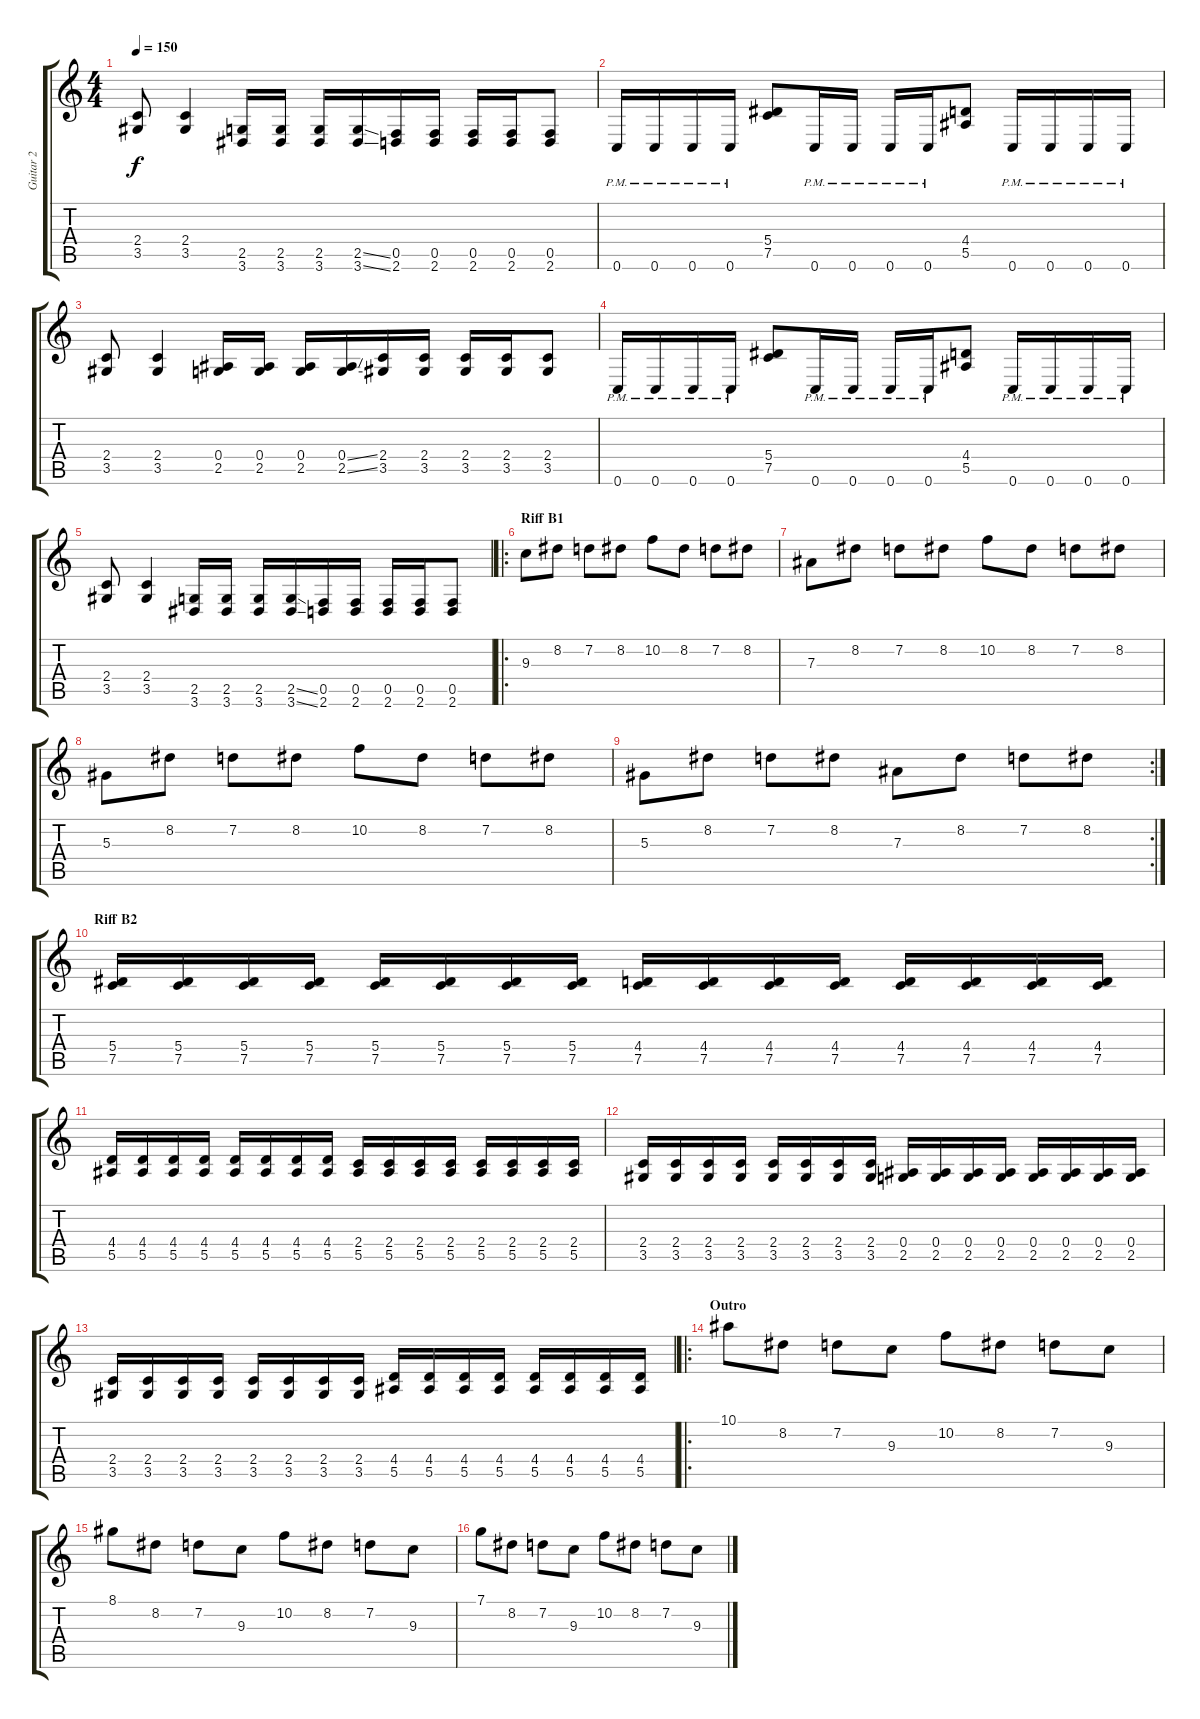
\track ("Guitar 2" "Guitar 2") {instrument distortionguitar}
\staff {score tabs}
\tuning (C4 G3 Eb3 Bb2 F2 C2) {hide}
\ts (4 4)
\tempo 150
\clef g2
\ks c
(2.4 3.5).8{dy f} (2.4 3.5).4 (2.5 3.6).16 (2.5 3.6).16 (2.5 3.6).16 (2.5{ss} 3.6{ss}).16 (0.5 2.6).16 (0.5 2.6).16 (0.5 2.6).16 (0.5 2.6).16 (0.5 2.6).8 |
0.6{pm}.16 0.6{pm}.16 0.6{pm}.16 0.6{pm}.16 (5.4 7.5).8 0.6{pm}.16 0.6{pm}.16 0.6{pm}.16 0.6{pm}.16 (4.4 5.5).8 0.6{pm}.16 0.6{pm}.16 0.6{pm}.16 0.6{pm}.16 |
(2.4 3.5).8 (2.4 3.5).4 (0.4 2.5).16 (0.4 2.5).16 (0.4 2.5).16 (0.4{ss} 2.5{ss}).16 (2.4 3.5).16 (2.4 3.5).16 (2.4 3.5).16 (2.4 3.5).16 (2.4 3.5).8 |
0.6{pm}.16 0.6{pm}.16 0.6{pm}.16 0.6{pm}.16 (5.4 7.5).8 0.6{pm}.16 0.6{pm}.16 0.6{pm}.16 0.6{pm}.16 (4.4 5.5).8 0.6{pm}.16 0.6{pm}.16 0.6{pm}.16 0.6{pm}.16 |
(2.4 3.5).8 (2.4 3.5).4 (2.5 3.6).16 (2.5 3.6).16 (2.5 3.6).16 (2.5{ss} 3.6{ss}).16 (0.5 2.6).16 (0.5 2.6).16 (0.5 2.6).16 (0.5 2.6).16 (0.5 2.6).8 |
\ro
\section ("" "Riff B1")
9.3.8 8.2.8 7.2.8 8.2.8 10.2.8 8.2.8 7.2.8 8.2.8 |
7.3.8 8.2.8 7.2.8 8.2.8 10.2.8 8.2.8 7.2.8 8.2.8 |
5.3.8 8.2.8 7.2.8 8.2.8 10.2.8 8.2.8 7.2.8 8.2.8 |
\rc 2
5.3.8 8.2.8 7.2.8 8.2.8 7.3.8 8.2.8 7.2.8 8.2.8 |
\section ("" "Riff B2")
(5.4 7.5).16 (5.4 7.5).16 (5.4 7.5).16 (5.4 7.5).16 (5.4 7.5).16 (5.4 7.5).16 (5.4 7.5).16 (5.4 7.5).16 (4.4 7.5).16 (4.4 7.5).16 (4.4 7.5).16 (4.4 7.5).16 (4.4 7.5).16 (4.4 7.5).16 (4.4 7.5).16 (4.4 7.5).16 |
(4.4 5.5).16 (4.4 5.5).16 (4.4 5.5).16 (4.4 5.5).16 (4.4 5.5).16 (4.4 5.5).16 (4.4 5.5).16 (4.4 5.5).16 (2.4 5.5).16 (2.4 5.5).16 (2.4 5.5).16 (2.4 5.5).16 (2.4 5.5).16 (2.4 5.5).16 (2.4 5.5).16 (2.4 5.5).16 |
(2.4 3.5).16 (2.4 3.5).16 (2.4 3.5).16 (2.4 3.5).16 (2.4 3.5).16 (2.4 3.5).16 (2.4 3.5).16 (2.4 3.5).16 (0.4 2.5).16 (0.4 2.5).16 (0.4 2.5).16 (0.4 2.5).16 (0.4 2.5).16 (0.4 2.5).16 (0.4 2.5).16 (0.4 2.5).16 |
(2.4 3.5).16 (2.4 3.5).16 (2.4 3.5).16 (2.4 3.5).16 (2.4 3.5).16 (2.4 3.5).16 (2.4 3.5).16 (2.4 3.5).16 (4.4 5.5).16 (4.4 5.5).16 (4.4 5.5).16 (4.4 5.5).16 (4.4 5.5).16 (4.4 5.5).16 (4.4 5.5).16 (4.4 5.5).16 |
\ro
\section ("" "Outro")
10.1.8 8.2.8 7.2.8 9.3.8 10.2.8 8.2.8 7.2.8 9.3.8 |
8.1.8 8.2.8 7.2.8 9.3.8 10.2.8 8.2.8 7.2.8 9.3.8 |
7.1.8 8.2.8 7.2.8 9.3.8 10.2.8 8.2.8 7.2.8 9.3.8
